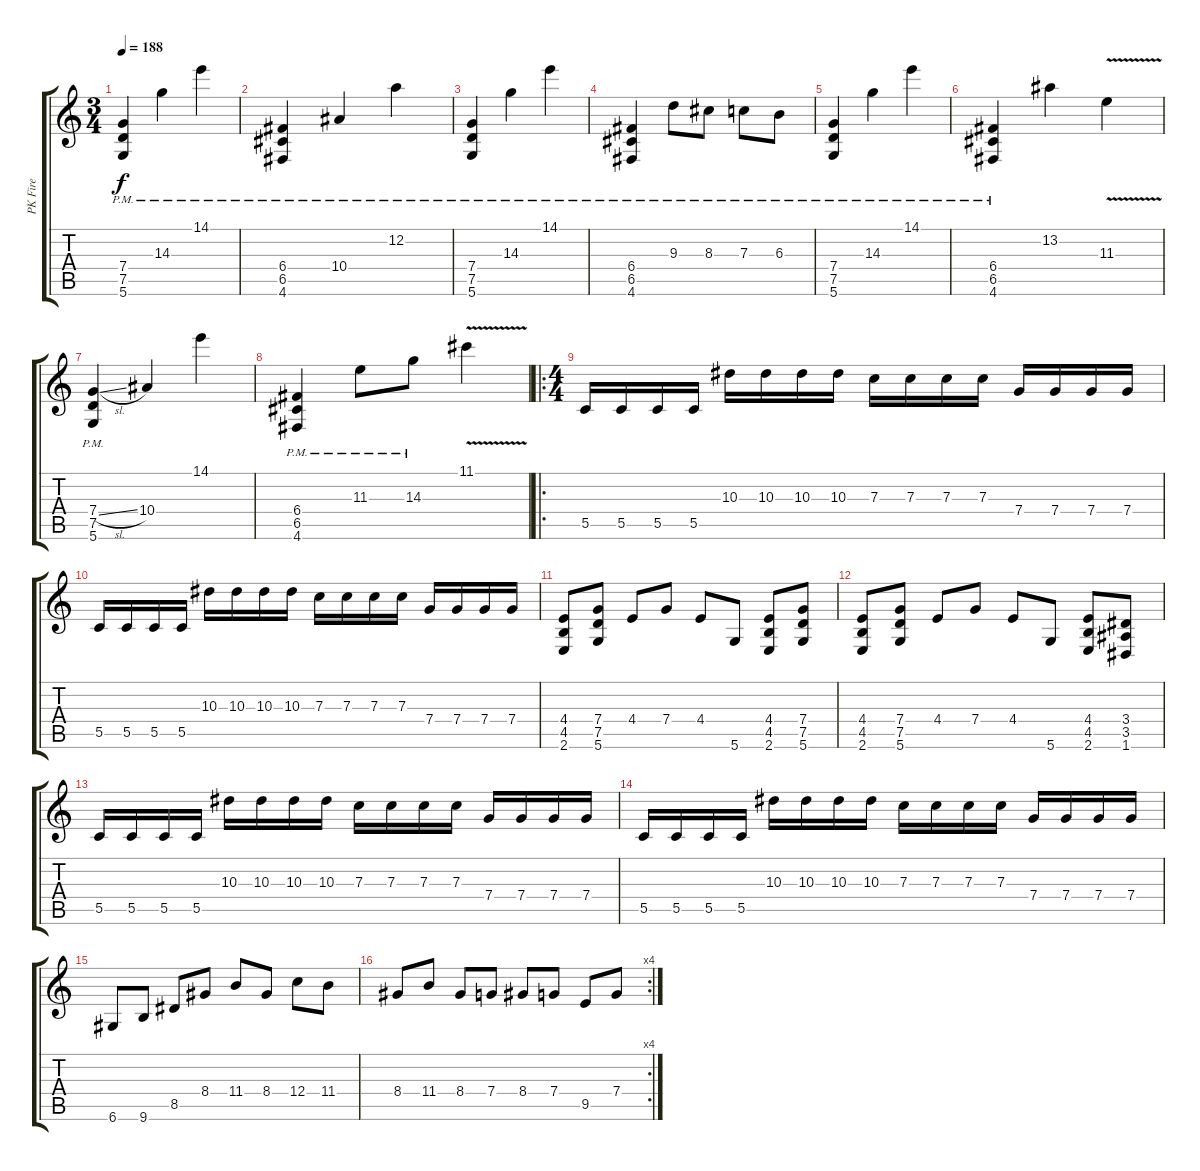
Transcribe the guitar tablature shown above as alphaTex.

\track ("PK Fire" "PK Fire") {instrument distortionguitar}
\staff {score tabs}
\tuning (D4 A3 F3 C3 G2 D2) {hide}
\ts (3 4)
\tempo 188
\clef g2
\ks c
(7.4{pm} 7.5{pm} 5.6{pm}).4{dy f} 14.3{pm}.4 14.1{pm}.4 |
(6.4{pm} 6.5{pm} 4.6{pm}).4 10.4{pm}.4 12.2{pm}.4 |
(7.4{pm} 7.5{pm} 5.6{pm}).4 14.3{pm}.4 14.1{pm}.4 |
(6.4{pm} 6.5{pm} 4.6{pm}).4 9.3{pm}.8 8.3{pm}.8 7.3{pm}.8 6.3{pm}.8 |
(7.4{pm} 7.5{pm} 5.6{pm}).4 14.3{pm}.4 14.1{pm}.4 |
(6.4{pm} 6.5{pm} 4.6{pm}).4 13.2.4 11.3{v}.4 |
(7.4{sl pm} 7.5{pm} 5.6{pm}).4 10.4.4 14.1.4 |
(6.4{pm} 6.5{pm} 4.6{pm}).4 11.3{pm}.8 14.3{pm}.8 11.1{v}.4 |
\ro
\ts (4 4)
5.5.16 5.5.16 5.5.16 5.5.16 10.3.16 10.3.16 10.3.16 10.3.16 7.3.16 7.3.16 7.3.16 7.3.16 7.4.16 7.4.16 7.4.16 7.4.16 |
5.5.16 5.5.16 5.5.16 5.5.16 10.3.16 10.3.16 10.3.16 10.3.16 7.3.16 7.3.16 7.3.16 7.3.16 7.4.16 7.4.16 7.4.16 7.4.16 |
(4.4 4.5 2.6).8 (7.4 7.5 5.6).8 4.4.8 7.4.8 4.4.8 5.6.8 (4.4 4.5 2.6).8 (7.4 7.5 5.6).8 |
(4.4 4.5 2.6).8 (7.4 7.5 5.6).8 4.4.8 7.4.8 4.4.8 5.6.8 (4.4 4.5 2.6).8 (3.4 3.5 1.6).8 |
5.5.16 5.5.16 5.5.16 5.5.16 10.3.16 10.3.16 10.3.16 10.3.16 7.3.16 7.3.16 7.3.16 7.3.16 7.4.16 7.4.16 7.4.16 7.4.16 |
5.5.16 5.5.16 5.5.16 5.5.16 10.3.16 10.3.16 10.3.16 10.3.16 7.3.16 7.3.16 7.3.16 7.3.16 7.4.16 7.4.16 7.4.16 7.4.16 |
6.6.8 9.6.8 8.5.8 8.4.8 11.4.8 8.4.8 12.4.8 11.4.8 |
\rc 4
8.4.8 11.4.8 8.4.8 7.4.8 8.4.8 7.4.8 9.5.8 7.4.8
